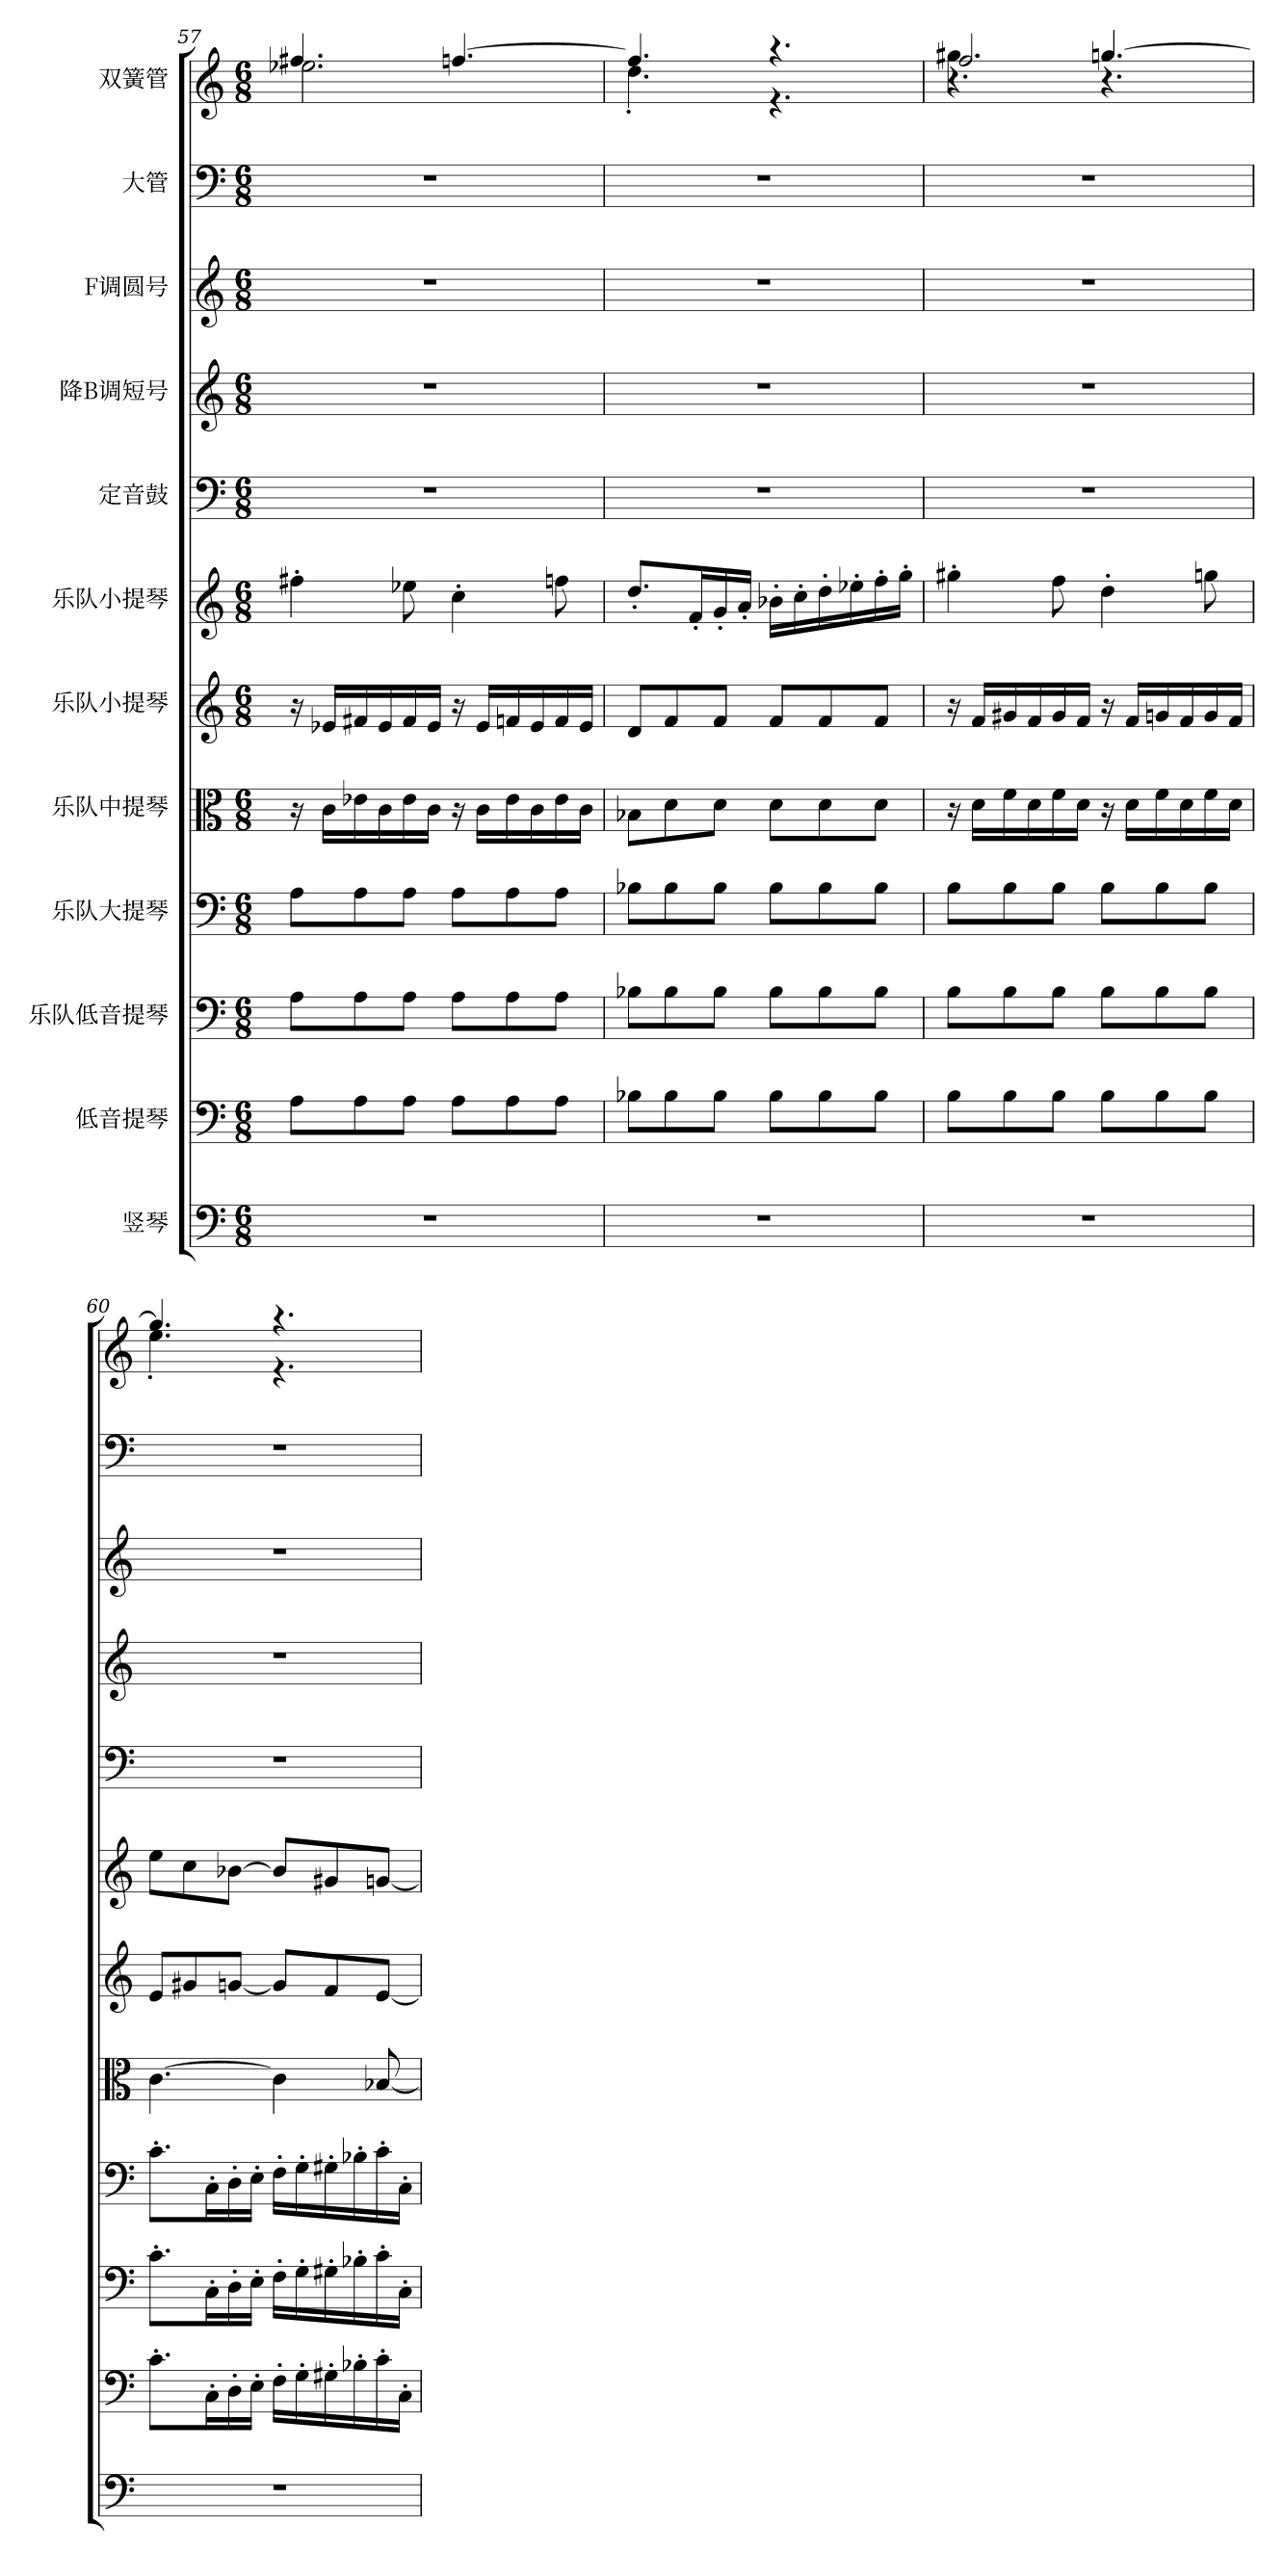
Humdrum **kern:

**kern	**kern	**kern	**kern	**kern	**kern	**kern	**kern	**kern	**kern	**kern	**kern
*part12	*part11	*part10	*part9	*part8	*part7	*part6	*part5	*part4	*part3	*part2	*part1
*staff12	*staff11	*staff10	*staff9	*staff8	*staff7	*staff6	*staff5	*staff4	*staff3	*staff2	*staff1
*I"竖琴	*I"低音提琴	*I"乐队低音提琴	*I"乐队大提琴	*I"乐队中提琴	*I"乐队小提琴	*I"乐队小提琴	*I"定音鼓	*I"降B调短号	*I"F调圆号	*I"大管	*I"双簧管
!!LO:PB:g=z
*clefF4	*clefF4	*clefF4	*clefF4	*clefC3	*clefG2	*clefG2	*clefF4	*clefG2	*clefG2	*clefF4	*clefG2
*	*ITrd7c12	*ITrd7c12	*	*	*	*	*	*ITrd1c2	*ITrd4c7	*	*
*k[]	*k[]	*k[]	*k[]	*k[]	*k[]	*k[]	*k[]	*k[b-e-]	*k[b-]	*k[]	*k[]
*M6/8	*M6/8	*M6/8	*M6/8	*M6/8	*M6/8	*M6/8	*M6/8	*M6/8	*M6/8	*M6/8	*M6/8
=57	=57	=57	=57	=57	=57	=57	=57	=57	=57	=57	=57
*	*	*	*	*	*	*	*	*	*	*	*^
2.r	8AA\L	8AA\L	8A\L	16r	16r	4ff#X'\	2.r	2.r	2.r	2.r	4.ff#X/	2.ee-X\
.	.	.	.	16c\LL	16e-X/LL	.	.	.	.	.	.	.
.	8AA\	8AA\	8A\	16e-X\	16f#X/	.	.	.	.	.	.	.
.	.	.	.	16c\	16e-/	.	.	.	.	.	.	.
.	8AA\J	8AA\J	8A\J	16e-\	16f#/	8ee-X\	.	.	.	.	.	.
.	.	.	.	16c\JJ	16e-/JJ	.	.	.	.	.	.	.
.	8AA\L	8AA\L	8A\L	16r	16r	4cc'\	.	.	.	.	[4.ffn/	.
.	.	.	.	16c\LL	16e-/LL	.	.	.	.	.	.	.
.	8AA\	8AA\	8A\	16e-\	16fn/	.	.	.	.	.	.	.
.	.	.	.	16c\	16e-/	.	.	.	.	.	.	.
.	8AA\J	8AA\J	8A\J	16e-\	16f/	8ffn\	.	.	.	.	.	.
.	.	.	.	16c\JJ	16e-/JJ	.	.	.	.	.	.	.
=58	=58	=58	=58	=58	=58	=58	=58	=58	=58	=58	=58	=58
2.r	8BB-X\L	8BB-X\L	8B-X\L	8B-X\L	8d/L	8.dd'/L	2.r	2.r	2.r	2.r	4.ff/]	4.dd'\
.	8BB-\	8BB-\	8B-\	8d\	8f/	.	.	.	.	.	.	.
.	.	.	.	.	.	16f'/L	.	.	.	.	.	.
.	8BB-\J	8BB-\J	8B-\J	8d\J	8f/J	16g'/	.	.	.	.	.	.
.	.	.	.	.	.	16a'/JJ	.	.	.	.	.	.
.	8BB-\L	8BB-\L	8B-\L	8d\L	8f/L	16b-X'\LL	.	.	.	.	4.r	4.r
.	.	.	.	.	.	16cc'\	.	.	.	.	.	.
.	8BB-\	8BB-\	8B-\	8d\	8f/	16dd'\	.	.	.	.	.	.
.	.	.	.	.	.	16ee-X'\	.	.	.	.	.	.
.	8BB-\J	8BB-\J	8B-\J	8d\J	8f/J	16ff'\	.	.	.	.	.	.
.	.	.	.	.	.	16gg'\JJ	.	.	.	.	.	.
=59	=59	=59	=59	=59	=59	=59	=59	=59	=59	=59	=59	=59
*	*	*	*	*	*	*	*	*	*	*	*	*^
2.r	8BB\L	8BB\L	8B\L	16r	16r	4gg#X'\	2.r	2.r	2.r	2.r	4.r	4.gg#X\	2.ff/
.	.	.	.	16d\LL	16f/LL	.	.	.	.	.	.	.	.
.	8BB\	8BB\	8B\	16f\	16g#X/	.	.	.	.	.	.	.	.
.	.	.	.	16d\	16f/	.	.	.	.	.	.	.	.
.	8BB\J	8BB\J	8B\J	16f\	16g#/	8ff\	.	.	.	.	.	.	.
.	.	.	.	16d\JJ	16f/JJ	.	.	.	.	.	.	.	.
.	8BB\L	8BB\L	8B\L	16r	16r	4dd'\	.	.	.	.	[4.ggn/	4.r	.
.	.	.	.	16d\LL	16f/LL	.	.	.	.	.	.	.	.
.	8BB\	8BB\	8B\	16f\	16gn/	.	.	.	.	.	.	.	.
.	.	.	.	16d\	16f/	.	.	.	.	.	.	.	.
.	8BB\J	8BB\J	8B\J	16f\	16g/	8ggn\	.	.	.	.	.	.	.
.	.	.	.	16d\JJ	16f/JJ	.	.	.	.	.	.	.	.
*	*	*	*	*	*	*	*	*	*	*	*	*v	*v
!!LO:PB:g=z
=60	=60	=60	=60	=60	=60	=60	=60	=60	=60	=60	=60	=60
2.r	8.C'\L	8.C'\L	8.c'\L	[4.c\	8e/L	8ee\L	2.r	2.r	2.r	2.r	4.gg/]	4.ee'\
.	.	.	.	.	8g#X/	8cc\	.	.	.	.	.	.
.	16CC'\L	16CC'\L	16C'\L	.	.	.	.	.	.	.	.	.
.	16DD'\	16DD'\	16D'\	.	[8gn/J	[8b-X\J	.	.	.	.	.	.
.	16EE'\JJ	16EE'\JJ	16E'\JJ	.	.	.	.	.	.	.	.	.
.	16FF'\LL	16FF'\LL	16F'\LL	4c\]	8g/L]	8b-/L]	.	.	.	.	4.r	4.r
.	16GG'\	16GG'\	16G'\	.	.	.	.	.	.	.	.	.
.	16GG#X'\	16GG#X'\	16G#X'\	.	8f/	8g#X/	.	.	.	.	.	.
.	16BB-X'\	16BB-X'\	16B-X'\	.	.	.	.	.	.	.	.	.
.	16C'\	16C'\	16c'\	[8B-X/	[8e/J	[8gn/J	.	.	.	.	.	.
.	16CC'\JJ	16CC'\JJ	16C'\JJ	.	.	.	.	.	.	.	.	.
*	*	*	*	*	*	*	*	*	*	*	*v	*v
=	=	=	=	=	=	=	=	=	=	=	=
*-	*-	*-	*-	*-	*-	*-	*-	*-	*-	*-	*-
